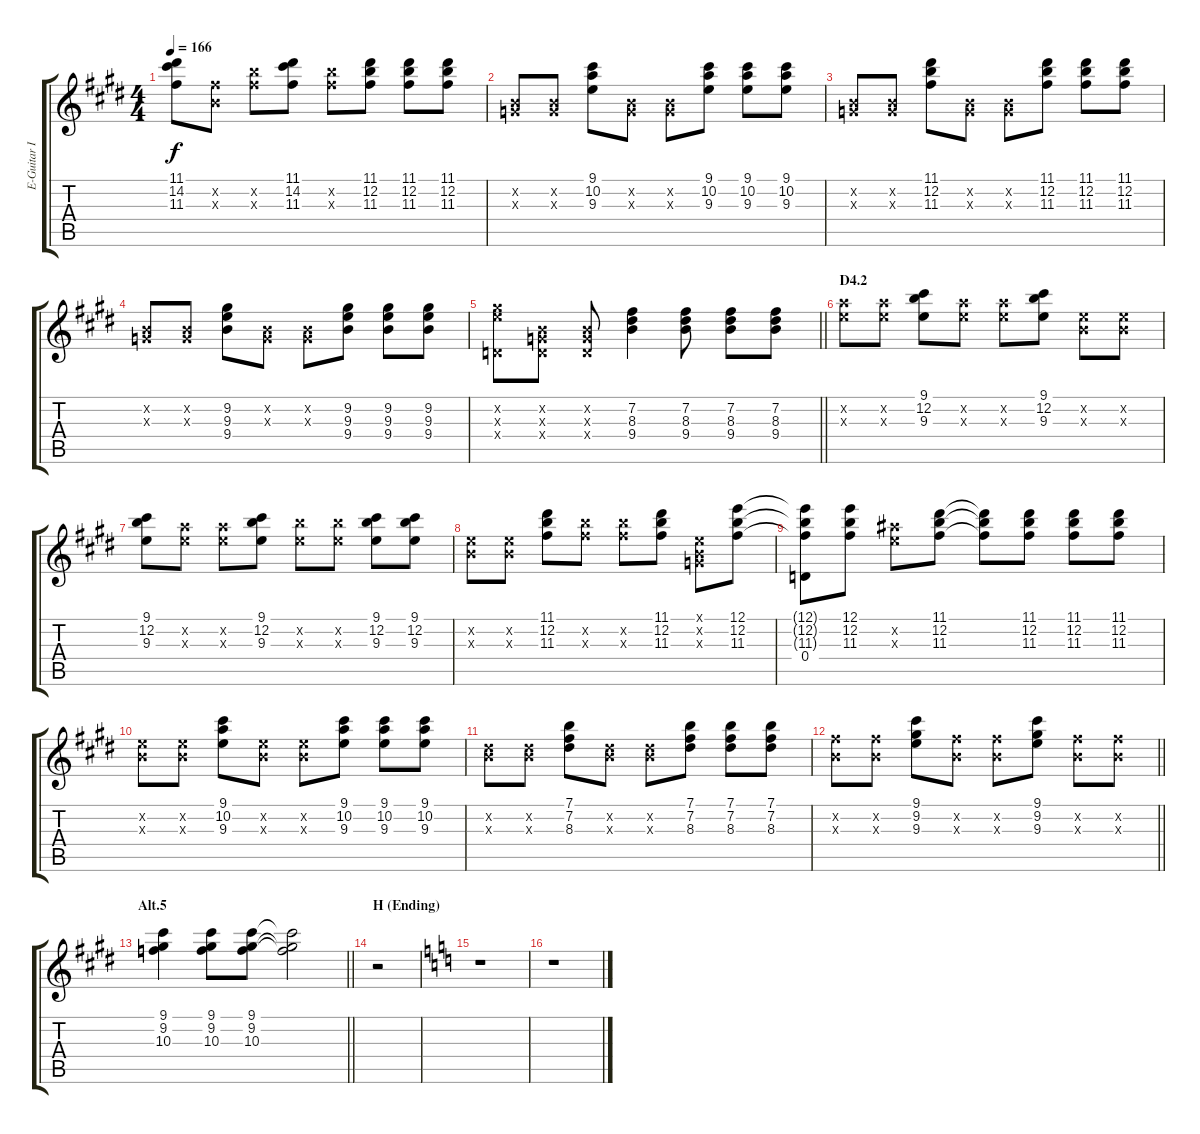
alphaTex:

\track ("E-Guitar I (Rythm)" "E-Guitar I") {instrument electricguitarclean}
\staff {score tabs}
\tuning (E4 B3 G3 D3 A2 E2) {hide}
\ts (4 4)
\tempo 166
\clef g2
\ks e
(11.1 14.2 11.3).8{dy f} (0.2{x} 11.3{x}).8 (12.2{x} 11.3{x}).8 (11.1 14.2 11.3).8 (12.2{x} 11.3{x}).8 (11.1 12.2 11.3).8 (11.1 12.2 11.3).8 (11.1 12.2 11.3).8 |
(0.2{x} 0.3{x}).8 (0.2{x} 0.3{x}).8 (9.1 10.2 9.3).8 (0.2{x} 0.3{x}).8 (0.2{x} 0.3{x}).8 (9.1 10.2 9.3).8 (9.1 10.2 9.3).8 (9.1 10.2 9.3).8 |
(0.2{x} 0.3{x}).8 (0.2{x} 0.3{x}).8 (11.1 12.2 11.3).8 (0.2{x} 0.3{x}).8 (0.2{x} 0.3{x}).8 (11.1 12.2 11.3).8 (11.1 12.2 11.3).8 (11.1 12.2 11.3).8 |
(0.2{x} 0.3{x}).8 (0.2{x} 0.3{x}).8 (9.2 9.3 9.4).8 (0.2{x} 0.3{x}).8 (0.2{x} 0.3{x}).8 (9.2 9.3 9.4).8 (9.2 9.3 9.4).8 (9.2 9.3 9.4).8 |
\barLineRight lightlight
(9.2{x} 9.3{x} 0.4{x}).8 (0.2{x} 0.3{x} 0.4{x}).8 (0.2{x} 0.3{x} 0.4{x}).8 (7.2 8.3 9.4).4 (7.2 8.3 9.4).8 (7.2 8.3 9.4).8 (7.2 8.3 9.4).8 |
\section ("" "D4.2")
(10.2{x} 9.3{x}).8 (10.2{x} 9.3{x}).8 (9.1 12.2 9.3).8 (10.2{x} 9.3{x}).8 (10.2{x} 9.3{x}).8 (9.1 12.2 9.3).8 (0.2{x} 9.3{x}).8 (0.2{x} 9.3{x}).8 |
(9.1 12.2 9.3).8 (10.2{x} 9.3{x}).8 (10.2{x} 9.3{x}).8 (9.1 12.2 9.3).8 (12.2{x} 9.3{x}).8 (12.2{x} 9.3{x}).8 (9.1 12.2 9.3).8 (9.1 12.2 9.3).8 |
(0.2{x} 9.3{x}).8 (0.2{x} 9.3{x}).8 (11.1 12.2 11.3).8 (12.2{x} 11.3{x}).8 (12.2{x} 11.3{x}).8 (11.1 12.2 11.3).8 (0.1{x} 0.2{x} 0.3{x}).8 (12.1 12.2 11.3).8 |
(12.1{t} 12.2{t} 11.3{t} 0.4).8 (12.1 12.2 11.3).8 (11.2{x} 9.3{x}).8 (11.1 12.2 11.3).8 (11.1{t} 12.2{t} 11.3{t}).8 (11.1 12.2 11.3).8 (11.1 12.2 11.3).8 (11.1 12.2 11.3).8 |
(0.2{x} 9.3{x}).8 (0.2{x} 9.3{x}).8 (9.1 10.2 9.3).8 (0.2{x} 9.3{x}).8 (0.2{x} 9.3{x}).8 (9.1 10.2 9.3).8 (9.1 10.2 9.3).8 (9.1 10.2 9.3).8 |
(0.2{x} 8.3{x}).8 (0.2{x} 8.3{x}).8 (7.1 7.2 8.3).8 (0.2{x} 8.3{x}).8 (0.2{x} 8.3{x}).8 (7.1 7.2 8.3).8 (7.1 7.2 8.3).8 (7.1 7.2 8.3).8 |
\barLineRight lightlight
(0.2{x} 11.3{x}).8 (0.2{x} 11.3{x}).8 (9.1 9.2 9.3).8 (0.2{x} 11.3{x}).8 (0.2{x} 11.3{x}).8 (9.1 9.2 9.3).8 (0.2{x} 11.3{x}).8 (0.2{x} 11.3{x}).8 |
\section ("" "Alt.5")
\barLineRight lightlight
(9.1 9.2 10.3).4 (9.1 9.2 10.3).8 (9.1 9.2 10.3).8 (9.1{t} 9.2{t} 10.3{t}).2 |
\section ("" "H (Ending)")
r.2 |
\ks c
r.1 |
r.1
